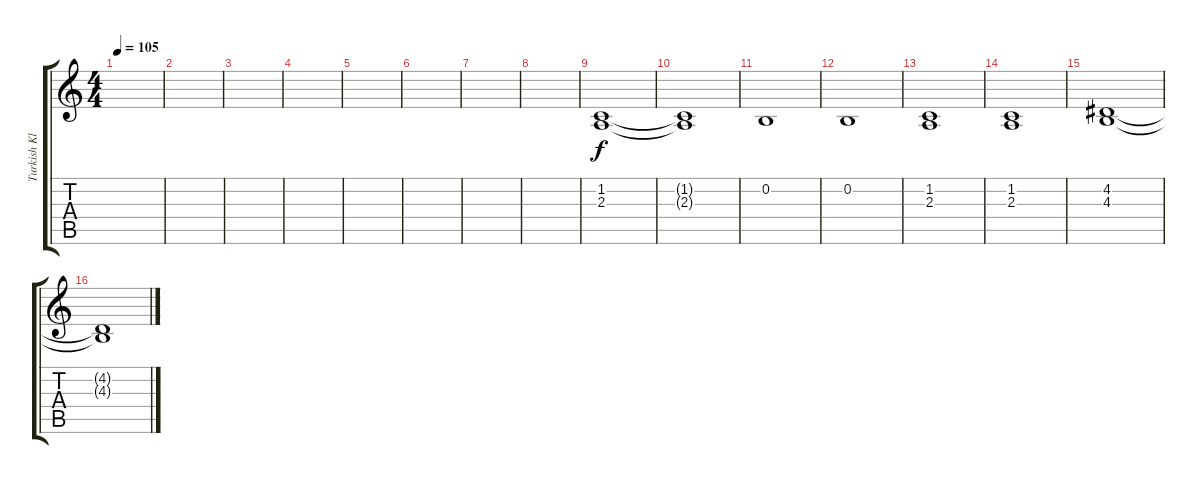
\track ("Turkish Klavye" "Turkish Kl") {instrument stringensemble1}
\staff {score tabs}
\tuning (E4 B3 G3 D3 A2 E2) {hide}
\ts (4 4)
\tempo 105
\clef g2
\ks c
|
|
|
|
|
|
|
|
(1.2 2.3).1 |
(1.2{t} 2.3{t}).1 |
0.2.1 |
0.2.1 |
(1.2 2.3).1 |
(1.2 2.3).1 |
(4.2 4.3).1 |
(4.2{t} 4.3{t}).1
